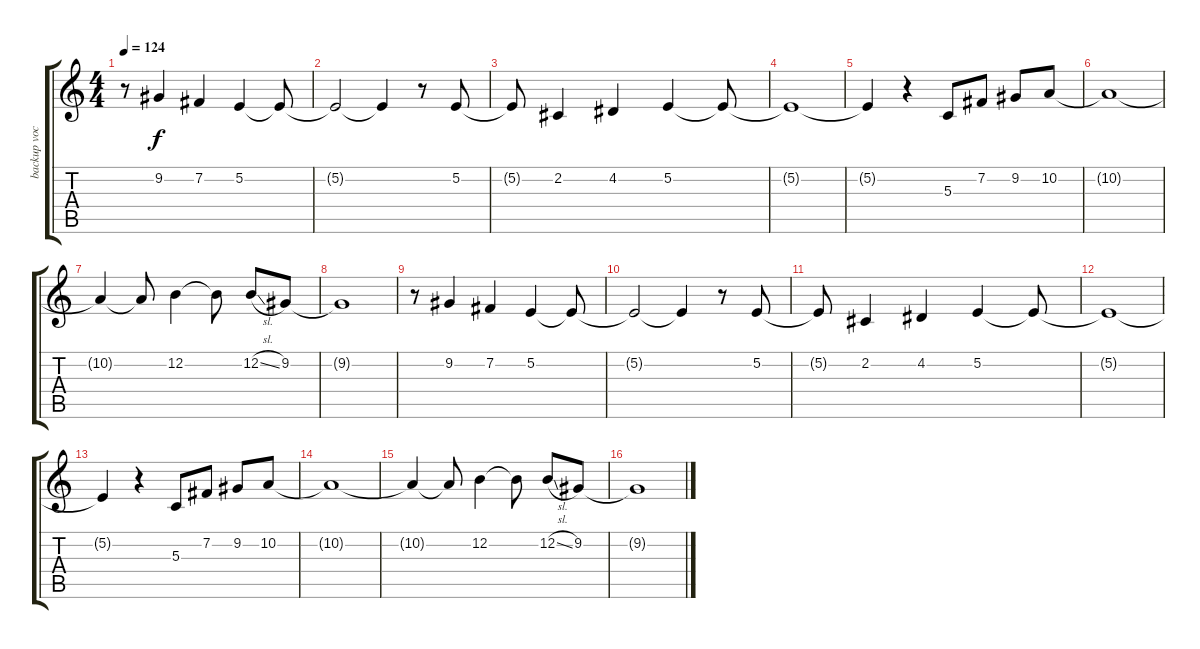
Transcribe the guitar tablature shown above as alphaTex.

\track ("backup vocals" "backup voc") {instrument lead6voice}
\staff {score tabs}
\tuning (E4 B3 G3 D3 A2 E2) {hide}
\ts (4 4)
\tempo 124
\clef g2
\ks c
r.8{dy f} 9.2.4 7.2.4 5.2.4 5.2{t}.8 |
5.2{t}.2 5.2{t}.4 r.8 5.2.8 |
5.2{t}.8 2.2.4 4.2.4 5.2.4 5.2{t}.8 |
5.2{t}.1 |
5.2{t}.4 r.4 5.3.8 7.2.8 9.2.8 10.2.8 |
10.2{t}.1 |
10.2{t}.4 10.2{t}.8 12.2.4 12.2{t}.8 12.2{sl}.8 9.2.8 |
9.2{t}.1 |
r.8 9.2.4 7.2.4 5.2.4 5.2{t}.8 |
5.2{t}.2 5.2{t}.4 r.8 5.2.8 |
5.2{t}.8 2.2.4 4.2.4 5.2.4 5.2{t}.8 |
5.2{t}.1 |
5.2{t}.4 r.4 5.3.8 7.2.8 9.2.8 10.2.8 |
10.2{t}.1 |
10.2{t}.4 10.2{t}.8 12.2.4 12.2{t}.8 12.2{sl}.8 9.2.8 |
9.2{t}.1
